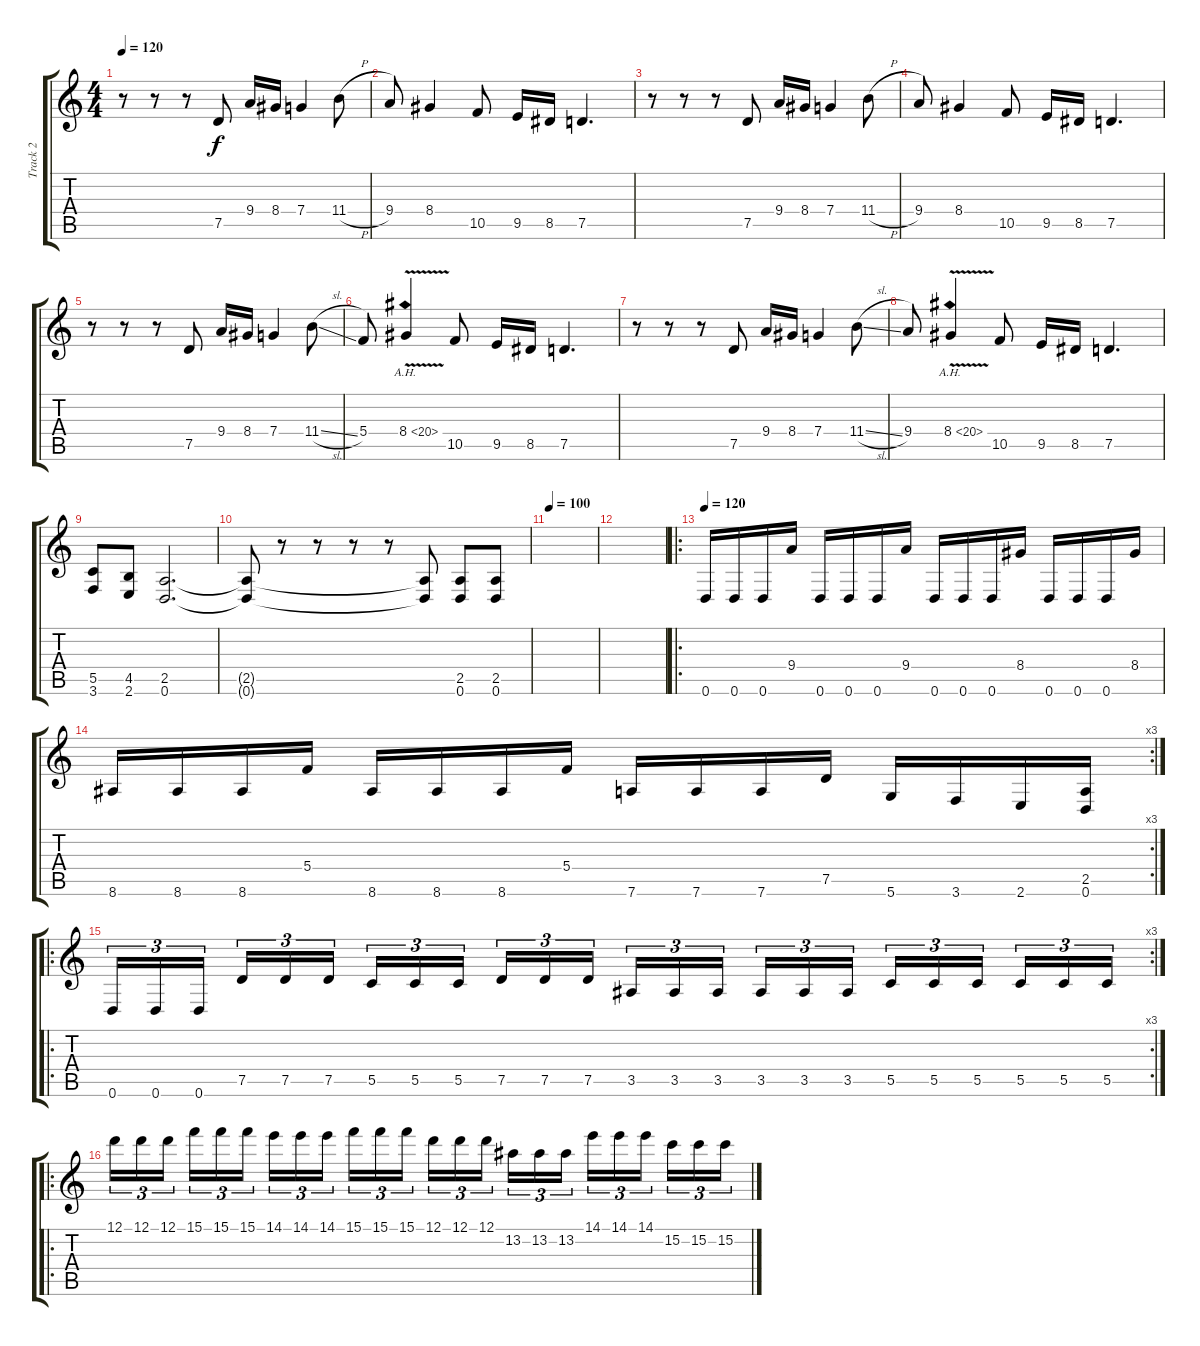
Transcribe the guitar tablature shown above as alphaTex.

\track ("Track 2" "Track 2") {instrument distortionguitar}
\staff {score tabs}
\tuning (D4 A3 F3 C3 G2 D2) {hide}
\ts (4 4)
\tempo 120
\clef g2
\ks c
r.8{dy f instrument distortionguitar} r.8 r.8 7.5.8 9.4.16 8.4.16 7.4.4 11.4{h}.8 |
9.4.8 8.4.4 10.5.8 9.5.16 8.5.16 7.5.4{d} |
r.8 r.8 r.8 7.5.8 9.4.16 8.4.16 7.4.4 11.4{h}.8 |
9.4.8 8.4.4 10.5.8 9.5.16 8.5.16 7.5.4{d} |
r.8 r.8 r.8 7.5.8 9.4.16 8.4.16 7.4.4 11.4{sl}.8 |
5.4.8 8.4{ah 12 v}.4 10.5.8 9.5.16 8.5.16 7.5.4{d} |
r.8 r.8 r.8 7.5.8 9.4.16 8.4.16 7.4.4 11.4{sl}.8 |
9.4.8 8.4{ah 12 v}.4 10.5.8 9.5.16 8.5.16 7.5.4{d} |
(5.5 3.6).8 (4.5 2.6).8 (2.5 0.6).2{d} |
(2.5{t} 0.6{t}).8 r.8 r.8 r.8 r.8 (2.5{t} 0.6{t}).8 (2.5 0.6).8 (2.5 0.6).8 |
\tempo 100
|
|
\ro
\tempo 120
0.6.16 0.6.16 0.6.16 9.4.16 0.6.16 0.6.16 0.6.16 9.4.16 0.6.16 0.6.16 0.6.16 8.4.16 0.6.16 0.6.16 0.6.16 8.4.16 |
\rc 3
8.6.16 8.6.16 8.6.16 5.4.16 8.6.16 8.6.16 8.6.16 5.4.16 7.6.16 7.6.16 7.6.16 7.5.16 5.6.16 3.6.16 2.6.16 (2.5 0.6).16 |
\ro
\rc 3
0.6.16{tu (3 2)} 0.6.16{tu (3 2)} 0.6.16{tu (3 2)} 7.5.16{tu (3 2)} 7.5.16{tu (3 2)} 7.5.16{tu (3 2)} 5.5.16{tu (3 2)} 5.5.16{tu (3 2)} 5.5.16{tu (3 2)} 7.5.16{tu (3 2)} 7.5.16{tu (3 2)} 7.5.16{tu (3 2)} 3.5.16{tu (3 2)} 3.5.16{tu (3 2)} 3.5.16{tu (3 2)} 3.5.16{tu (3 2)} 3.5.16{tu (3 2)} 3.5.16{tu (3 2)} 5.5.16{tu (3 2)} 5.5.16{tu (3 2)} 5.5.16{tu (3 2)} 5.5.16{tu (3 2)} 5.5.16{tu (3 2)} 5.5.16{tu (3 2)} |
\ro
12.1.16{tu (3 2)} 12.1.16{tu (3 2)} 12.1.16{tu (3 2)} 15.1.16{tu (3 2)} 15.1.16{tu (3 2)} 15.1.16{tu (3 2)} 14.1.16{tu (3 2)} 14.1.16{tu (3 2)} 14.1.16{tu (3 2)} 15.1.16{tu (3 2)} 15.1.16{tu (3 2)} 15.1.16{tu (3 2)} 12.1.16{tu (3 2)} 12.1.16{tu (3 2)} 12.1.16{tu (3 2)} 13.2.16{tu (3 2)} 13.2.16{tu (3 2)} 13.2.16{tu (3 2)} 14.1.16{tu (3 2)} 14.1.16{tu (3 2)} 14.1.16{tu (3 2)} 15.2.16{tu (3 2)} 15.2.16{tu (3 2)} 15.2.16{tu (3 2)}
